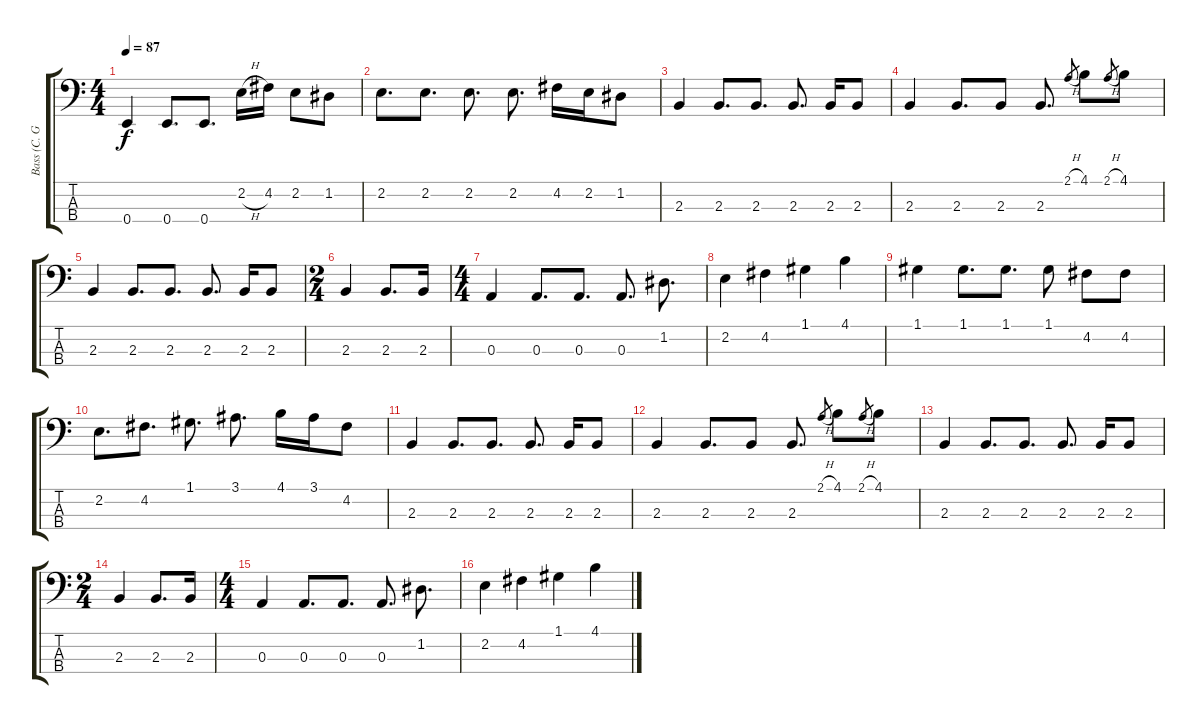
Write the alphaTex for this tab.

\track ("Bass (C. Greenwood)" "Bass (C. G") {instrument electricbasspick}
\staff {score tabs}
\tuning (G2 D2 A1 E1) {hide}
\ts (4 4)
\tempo 87
\clef f4
\ks c
0.4.4{dy f} 0.4.8{d} 0.4.8{d} 2.2{h}.16 4.2.16 2.2.8 1.2.8 |
2.2.8{d} 2.2.8{d} 2.2.8{d} 2.2.8{d} 4.2.16 2.2.16 1.2.8 |
2.3.4 2.3.8{d} 2.3.8{d} 2.3.8{d} 2.3.16 2.3.8 |
2.3.4 2.3.8{d} 2.3.8 2.3.8{d} 2.1{h}.8{gr} 4.1.8 2.1{h}.8{gr} 4.1.8 |
2.3.4 2.3.8{d} 2.3.8{d} 2.3.8{d} 2.3.16 2.3.8 |
\ts (2 4)
2.3.4 2.3.8{d} 2.3.16 |
\ts (4 4)
0.3.4 0.3.8{d} 0.3.8{d} 0.3.8{d} 1.2.8{d} |
2.2.4 4.2.4 1.1.4 4.1.4 |
1.1.4 1.1.8{d} 1.1.8{d} 1.1.8 4.2.8 4.2.8 |
2.2.8{d} 4.2.8{d} 1.1.8{d} 3.1.8{d} 4.1.16 3.1.16 4.2.8 |
2.3.4 2.3.8{d} 2.3.8{d} 2.3.8{d} 2.3.16 2.3.8 |
2.3.4 2.3.8{d} 2.3.8 2.3.8{d} 2.1{h}.8{gr} 4.1.8 2.1{h}.8{gr} 4.1.8 |
2.3.4 2.3.8{d} 2.3.8{d} 2.3.8{d} 2.3.16 2.3.8 |
\ts (2 4)
2.3.4 2.3.8{d} 2.3.16 |
\ts (4 4)
0.3.4 0.3.8{d} 0.3.8{d} 0.3.8{d} 1.2.8{d} |
2.2.4 4.2.4 1.1.4 4.1.4
